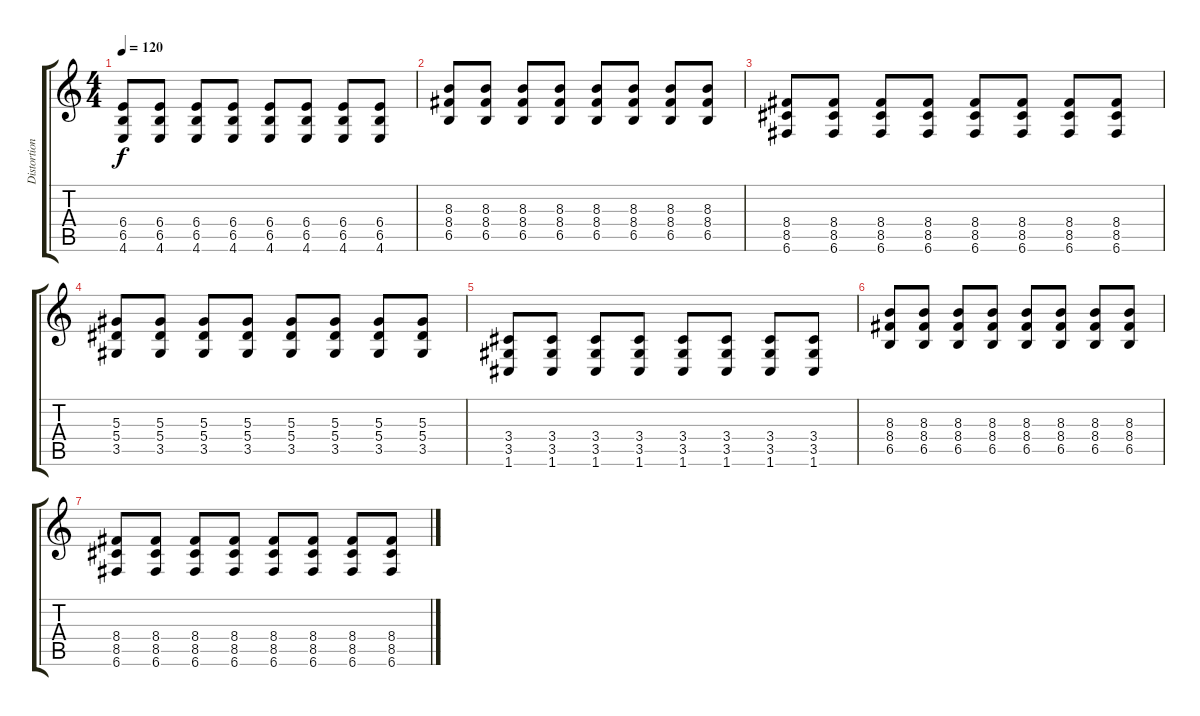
\track ("Distortion 1" "Distortion") {instrument distortionguitar}
\staff {score tabs}
\tuning (C4 G3 Eb3 Bb2 F2 C2) {hide}
\ts (4 4)
\tempo 120
\clef g2
\ks c
(6.4 6.5 4.6).8{dy f} (6.4 6.5 4.6).8 (6.4 6.5 4.6).8 (6.4 6.5 4.6).8 (6.4 6.5 4.6).8 (6.4 6.5 4.6).8 (6.4 6.5 4.6).8 (6.4 6.5 4.6).8 |
(8.3 8.4 6.5).8 (8.3 8.4 6.5).8 (8.3 8.4 6.5).8 (8.3 8.4 6.5).8 (8.3 8.4 6.5).8 (8.3 8.4 6.5).8 (8.3 8.4 6.5).8 (8.3 8.4 6.5).8 |
(8.4 8.5 6.6).8 (8.4 8.5 6.6).8 (8.4 8.5 6.6).8 (8.4 8.5 6.6).8 (8.4 8.5 6.6).8 (8.4 8.5 6.6).8 (8.4 8.5 6.6).8 (8.4 8.5 6.6).8 |
(5.3 5.4 3.5).8 (5.3 5.4 3.5).8 (5.3 5.4 3.5).8 (5.3 5.4 3.5).8 (5.3 5.4 3.5).8 (5.3 5.4 3.5).8 (5.3 5.4 3.5).8 (5.3 5.4 3.5).8 |
(3.4 3.5 1.6).8 (3.4 3.5 1.6).8 (3.4 3.5 1.6).8 (3.4 3.5 1.6).8 (3.4 3.5 1.6).8 (3.4 3.5 1.6).8 (3.4 3.5 1.6).8 (3.4 3.5 1.6).8 |
(8.3 8.4 6.5).8 (8.3 8.4 6.5).8 (8.3 8.4 6.5).8 (8.3 8.4 6.5).8 (8.3 8.4 6.5).8 (8.3 8.4 6.5).8 (8.3 8.4 6.5).8 (8.3 8.4 6.5).8 |
(8.4 8.5 6.6).8 (8.4 8.5 6.6).8 (8.4 8.5 6.6).8 (8.4 8.5 6.6).8 (8.4 8.5 6.6).8 (8.4 8.5 6.6).8 (8.4 8.5 6.6).8 (8.4 8.5 6.6).8
